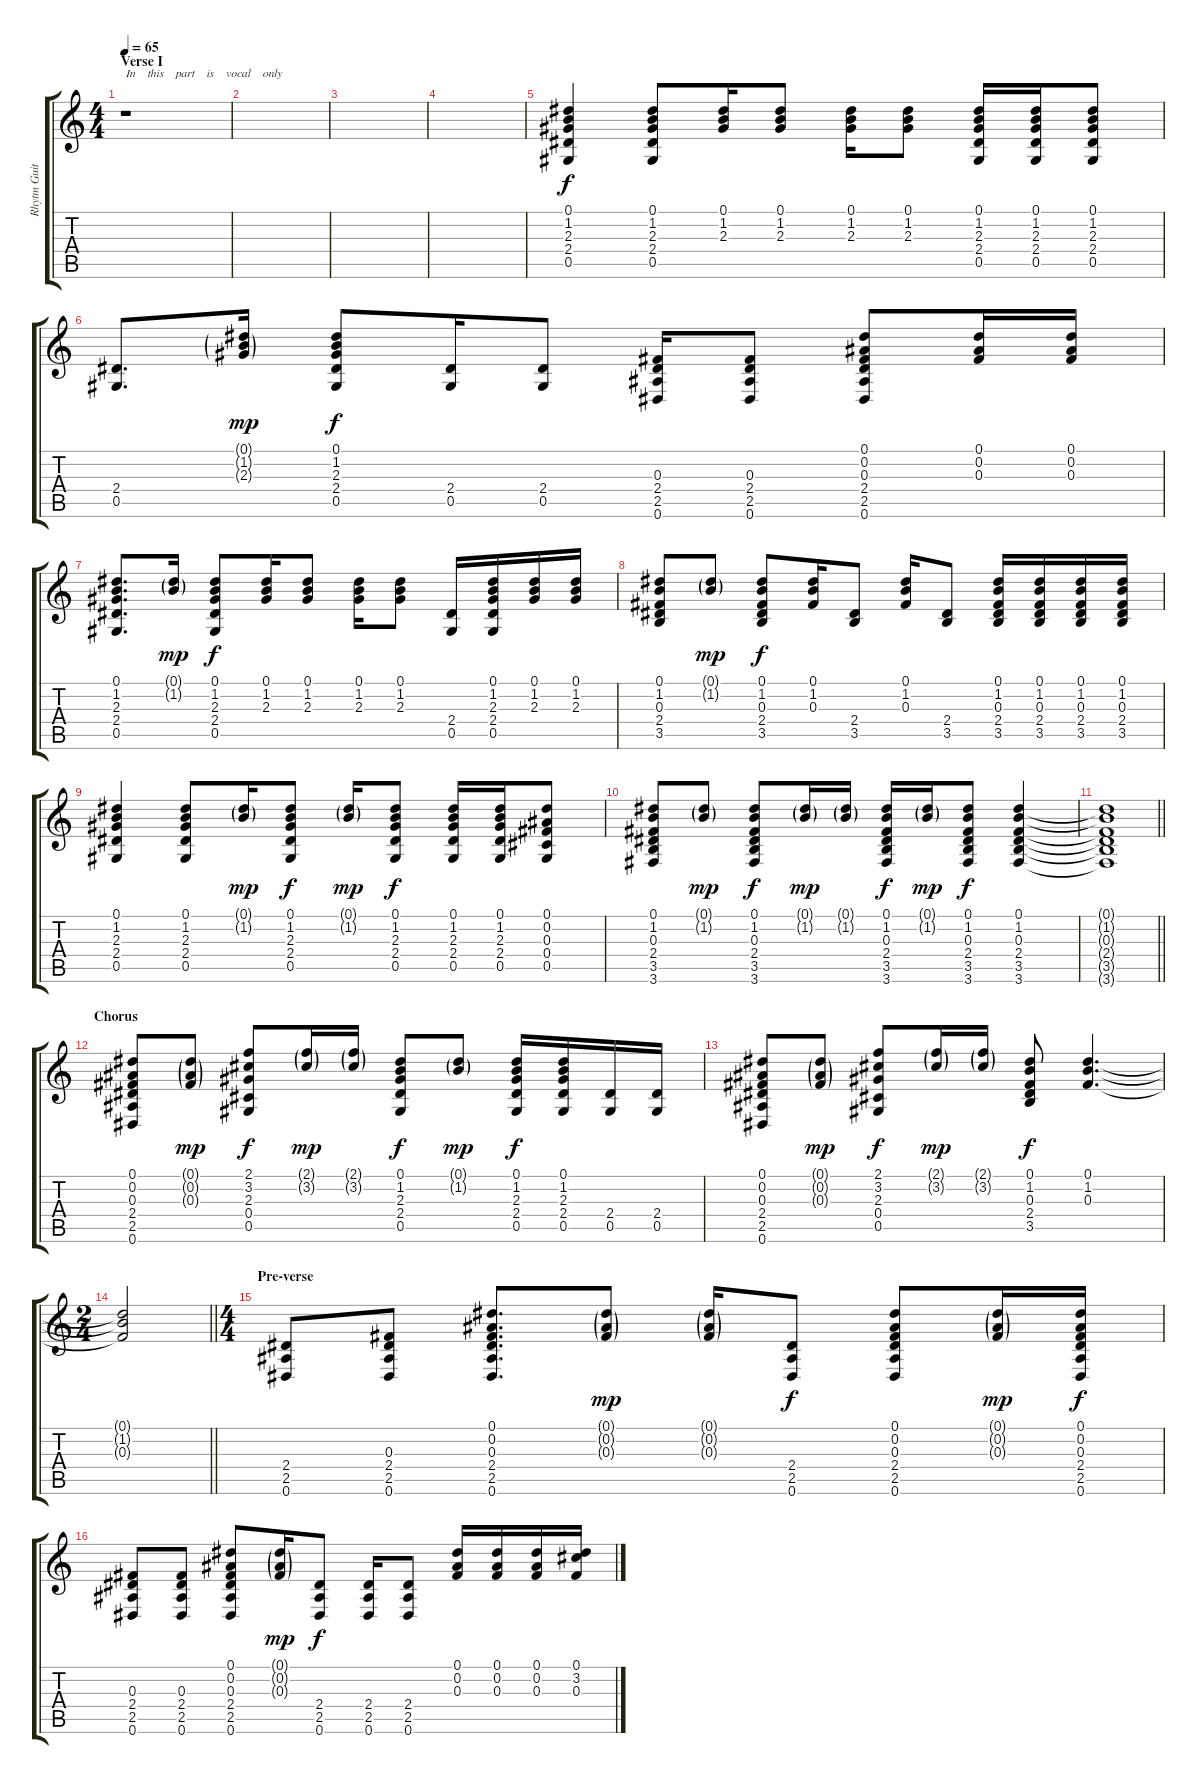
\track ("Rhytm Guitar" "Rhytm Guit") {instrument acousticguitarsteel}
\staff {score tabs}
\tuning (Eb4 Bb3 Gb3 Db3 Ab2 Eb2) {hide}
\ts (4 4)
\section ("" "Verse I")
\tempo 65
\clef g2
\ks c
r.1{txt "In    this    part    is    vocal    only" dy f instrument acousticguitarsteel} |
|
|
|
(0.1 1.2 2.3 2.4 0.5).4 (0.1 1.2 2.3 2.4 0.5).8 (0.1 1.2 2.3).16 (0.1 1.2 2.3).8 (0.1 1.2 2.3).16 (0.1 1.2 2.3).8 (0.1 1.2 2.3 2.4 0.5).16 (0.1 1.2 2.3 2.4 0.5).16 (0.1 1.2 2.3 2.4 0.5).8 |
(2.4 0.5).8{d} (0.1{g} 1.2{g} 2.3{g}).16{dy mp} (0.1 1.2 2.3 2.4 0.5).8{dy f} (2.4 0.5).16 (2.4 0.5).8 (0.3 2.4 2.5 0.6).16 (0.3 2.4 2.5 0.6).8 (0.1 0.2 0.3 2.4 2.5 0.6).8 (0.1 0.2 0.3).16 (0.1 0.2 0.3).16 |
(0.1 1.2 2.3 2.4 0.5).8{d} (0.1{g} 1.2{g}).16{dy mp} (0.1 1.2 2.3 2.4 0.5).8{dy f} (0.1 1.2 2.3).16 (0.1 1.2 2.3).8 (0.1 1.2 2.3).16 (0.1 1.2 2.3).8 (2.4 0.5).16 (0.1 1.2 2.3 2.4 0.5).16 (0.1 1.2 2.3).16 (0.1 1.2 2.3).16 |
(0.1 1.2 0.3 2.4 3.5).8 (0.1{g} 1.2{g}).8{dy mp} (0.1 1.2 0.3 2.4 3.5).8{dy f} (0.1 1.2 0.3).16 (2.4 3.5).8 (0.1 1.2 0.3).16 (2.4 3.5).8 (0.1 1.2 0.3 2.4 3.5).16 (0.1 1.2 0.3 2.4 3.5).16 (0.1 1.2 0.3 2.4 3.5).16 (0.1 1.2 0.3 2.4 3.5).16 |
(0.1 1.2 2.3 2.4 0.5).4 (0.1 1.2 2.3 2.4 0.5).8 (0.1{g} 1.2{g}).16{dy mp} (0.1 1.2 2.3 2.4 0.5).8{dy f} (0.1{g} 1.2{g}).16{dy mp} (0.1 1.2 2.3 2.4 0.5).8{dy f} (0.1 1.2 2.3 2.4 0.5).16 (0.1 1.2 2.3 2.4 0.5).16 (0.1 0.2 0.3 0.4 0.5).8 |
(0.1 1.2 0.3 2.4 3.5 3.6).8 (0.1{g} 1.2{g}).8{dy mp} (0.1 1.2 0.3 2.4 3.5 3.6).8{dy f} (0.1{g} 1.2{g}).16{dy mp} (0.1{g} 1.2{g}).16 (0.1 1.2 0.3 2.4 3.5 3.6).16{dy f} (0.1{g} 1.2{g}).16{dy mp} (0.1 1.2 0.3 2.4 3.5 3.6).8{dy f} (0.1 1.2 0.3 2.4 3.5 3.6).4 |
\barLineRight lightlight
(0.1{t} 1.2{t} 0.3{t} 2.4{t} 3.5{t} 3.6{t}).1 |
\section ("" "Chorus")
(0.1 0.2 0.3 2.4 2.5 0.6).8 (0.1{g} 0.2{g} 0.3{g}).8{dy mp} (2.1 3.2 2.3 0.4 0.5).8{dy f} (2.1{g} 3.2{g}).16{dy mp} (2.1{g} 3.2{g}).16 (0.1 1.2 2.3 2.4 0.5).8{dy f} (0.1{g} 1.2{g}).8{dy mp} (0.1 1.2 2.3 2.4 0.5).16{dy f} (0.1 1.2 2.3 2.4 0.5).16 (2.4 0.5).16 (2.4 0.5).16 |
(0.1 0.2 0.3 2.4 2.5 0.6).8 (0.1{g} 0.2{g} 0.3{g}).8{dy mp} (2.1 3.2 2.3 0.4 0.5).8{dy f} (2.1{g} 3.2{g}).16{dy mp} (2.1{g} 3.2{g}).16 (0.1 1.2 0.3 2.4 3.5).8{dy f} (0.1 1.2 0.3).4{d} |
\ts (2 4)
\barLineRight lightlight
(0.1{t} 1.2{t} 0.3{t}).2 |
\ts (4 4)
\section ("" "Pre-verse")
(2.4 2.5 0.6).8 (0.3 2.4 2.5 0.6).8 (0.1 0.2 0.3 2.4 2.5 0.6).8{d} (0.1{g} 0.2{g} 0.3{g}).8{dy mp} (0.1{g} 0.2{g} 0.3{g}).16 (2.4 2.5 0.6).8{dy f} (0.1 0.2 0.3 2.4 2.5 0.6).8 (0.1{g} 0.2{g} 0.3{g}).16{dy mp} (0.1 0.2 0.3 2.4 2.5 0.6).16{dy f} |
(0.3 2.4 2.5 0.6).8 (0.3 2.4 2.5 0.6).8 (0.1 0.2 0.3 2.4 2.5 0.6).8 (0.1{g} 0.2{g} 0.3{g}).16{dy mp} (2.4 2.5 0.6).8{dy f} (2.4 2.5 0.6).16 (2.4 2.5 0.6).8 (0.1 0.2 0.3).16 (0.1 0.2 0.3).16 (0.1 0.2 0.3).16 (0.1 3.2 0.3).16
